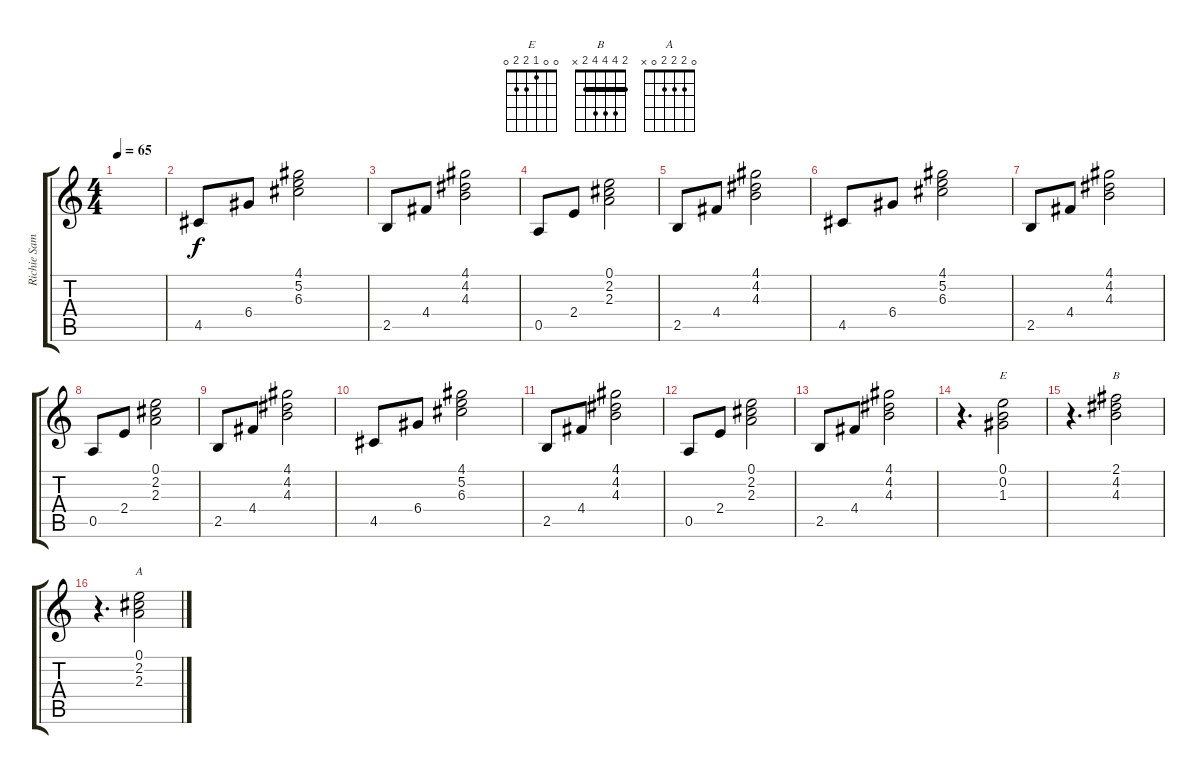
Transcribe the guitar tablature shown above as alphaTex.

\track ("Richie Sambora - 2" "Richie Sam") {instrument distortionguitar}
\staff {score tabs}
\tuning (E4 B3 G3 D3 A2 E2) {hide}
\chord ("E" 0 0 1 2 2 0)
\chord ("B" 2 4 4 4 2 x) {barre 2}
\chord ("A" 0 2 2 2 0 x)
\ts (4 4)
\tempo 65
\clef g2
\ks c
|
4.5.8 6.4.8 (4.1 5.2 6.3).2 |
2.5.8 4.4.8 (4.1 4.2 4.3).2 |
0.5.8 2.4.8 (0.1 2.2 2.3).2 |
2.5.8 4.4.8 (4.1 4.2 4.3).2 |
4.5.8 6.4.8 (4.1 5.2 6.3).2 |
2.5.8 4.4.8 (4.1 4.2 4.3).2 |
0.5.8 2.4.8 (0.1 2.2 2.3).2 |
2.5.8 4.4.8 (4.1 4.2 4.3).2 |
4.5.8 6.4.8 (4.1 5.2 6.3).2 |
2.5.8 4.4.8 (4.1 4.2 4.3).2 |
0.5.8 2.4.8 (0.1 2.2 2.3).2 |
2.5.8 4.4.8 (4.1 4.2 4.3).2 |
r.4{d} (0.1 0.2 1.3).2{ch "E"} |
r.4{d} (2.1 4.2 4.3).2{ch "B"} |
r.4{d} (0.1 2.2 2.3).2{ch "A"}
